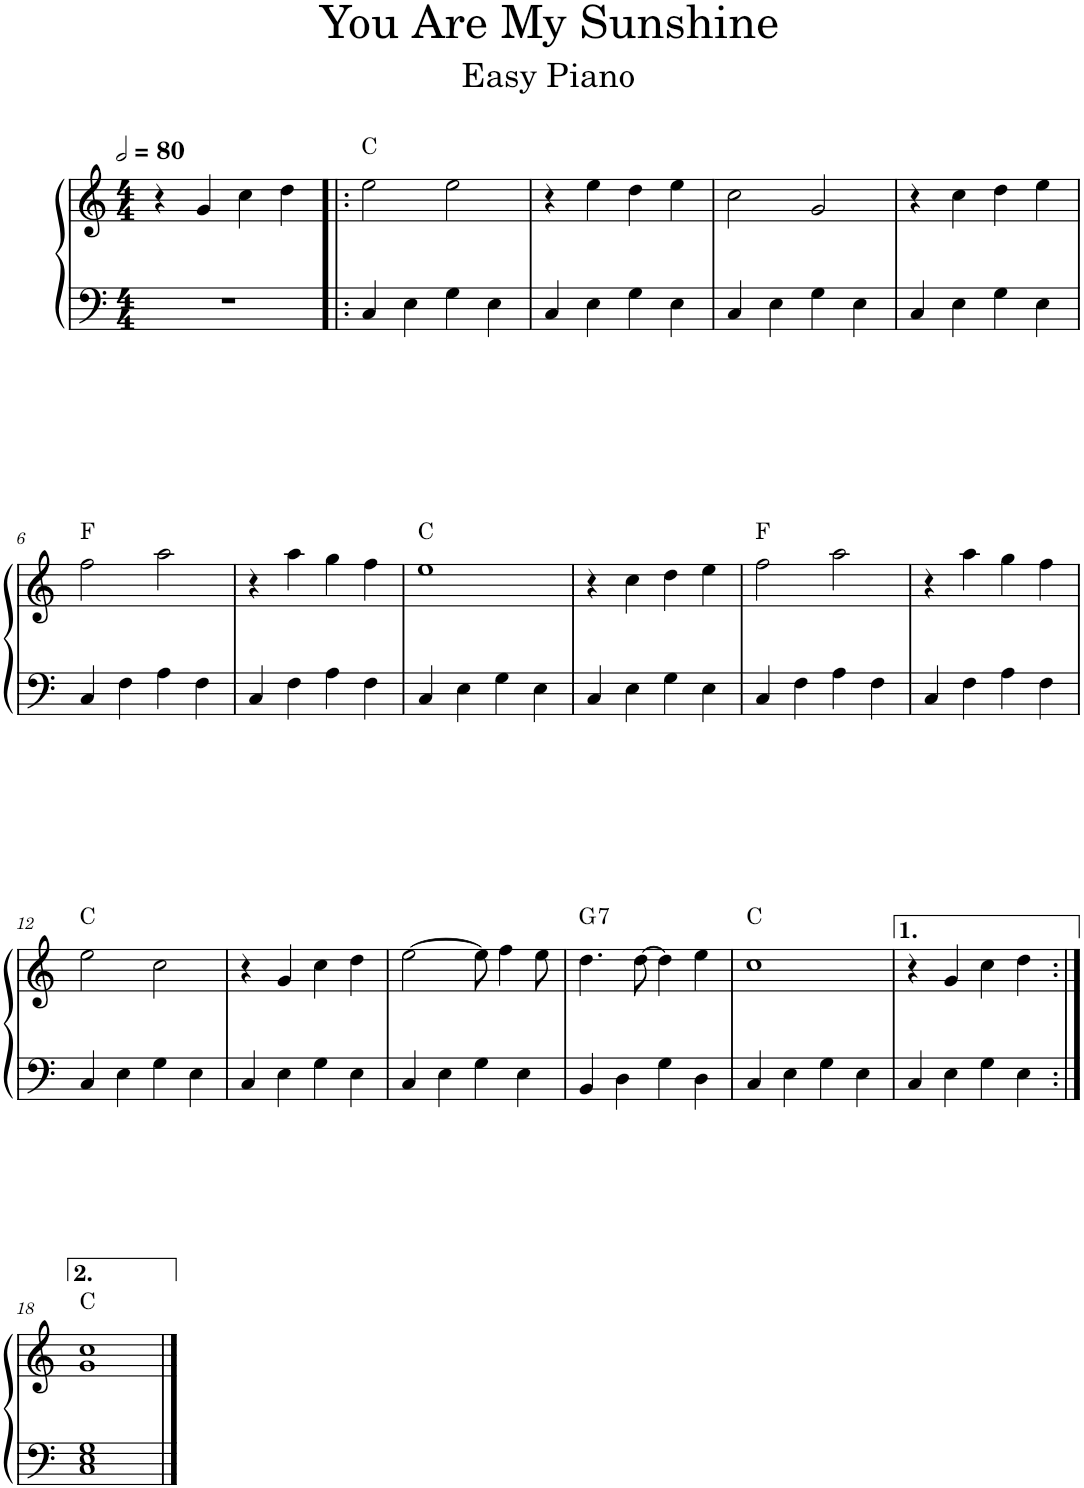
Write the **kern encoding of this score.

**kern	**kern	**harte
*part1	*part1	*part1
*staff2	*staff1	*
*I"Piano	*	*
*I'Pno.	*	*
*clefF4	*clefG2	*
*k[]	*k[]	*
*M4/4	*M4/4	*
*MM160	*MM160	*
=1	=1	=1
1r	4r	.
.	4g/	.
.	4cc\	.
.	4dd\	.
=2!|:	=2!|:	=2!|:
4C/	2ee\	C:maj
4E\	.	.
4G\	2ee\	.
4E\	.	.
=3	=3	=3
4C/	4r	.
4E\	4ee\	.
4G\	4dd\	.
4E\	4ee\	.
=4	=4	=4
4C/	2cc\	.
4E\	.	.
4G\	2g/	.
4E\	.	.
=5	=5	=5
4C/	4r	.
4E\	4cc\	.
4G\	4dd\	.
4E\	4ee\	.
!!LO:LB:g=z
=6	=6	=6
4C/	2ff\	F:maj
4F\	.	.
4A\	2aa\	.
4F\	.	.
=7	=7	=7
4C/	4r	.
4F\	4aa\	.
4A\	4gg\	.
4F\	4ff\	.
=8	=8	=8
4C/	1ee	C:maj
4E\	.	.
4G\	.	.
4E\	.	.
=9	=9	=9
4C/	4r	.
4E\	4cc\	.
4G\	4dd\	.
4E\	4ee\	.
=10	=10	=10
4C/	2ff\	F:maj
4F\	.	.
4A\	2aa\	.
4F\	.	.
=11	=11	=11
4C/	4r	.
4F\	4aa\	.
4A\	4gg\	.
4F\	4ff\	.
!!LO:LB:g=z
=12	=12	=12
4C/	2ee\	C:maj
4E\	.	.
4G\	2cc\	.
4E\	.	.
=13	=13	=13
4C/	4r	.
4E\	4g/	.
4G\	4cc\	.
4E\	4dd\	.
=14	=14	=14
4C/	[2ee\	.
4E\	.	.
4G\	8ee\]	.
.	4ff\	.
4E\	.	.
.	8ee\	.
=15	=15	=15
!	!	!LO:H:kt=7
4BB/	4.dd\	G:7
4D\	.	.
.	[8dd\	.
4G\	4dd\]	.
4D\	4ee\	.
=16	=16	=16
4C/	1cc	C:maj
4E\	.	.
4G\	.	.
4E\	.	.
=17	=17	=17
4C/	4r	.
4E\	4g/	.
4G\	4cc\	.
4E\	4dd\	.
!!LO:LB:g=z
=18:|!	=18:|!	=18:|!
1C 1E 1G	1g 1cc	C:maj
==	==	==
*-	*-	*-
